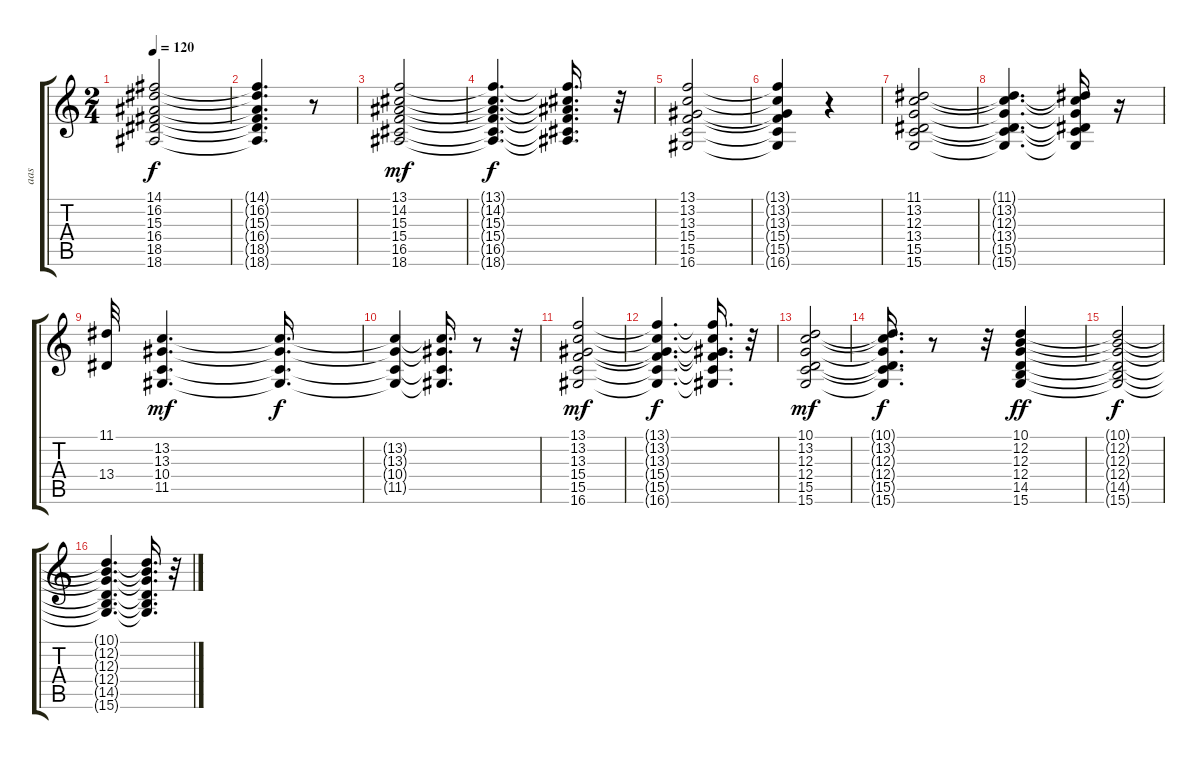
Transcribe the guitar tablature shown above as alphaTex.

\track ("aas" "aas") {instrument choiraahs}
\staff {score tabs}
\tuning (E4 B3 G3 D3 A2 E2) {hide}
\ts (2 4)
\tempo 120
\clef g2
\ks c
(14.1 16.2 15.3 16.4 18.5 18.6).2{dy f} |
(14.1{t} 16.2{t} 15.3{t} 16.4{t} 18.5{t} 18.6{t}).4{d} r.8 |
(13.1 14.2 15.3 15.4 16.5 18.6).2{dy mf} |
(13.1{t} 14.2{t} 15.3{t} 15.4{t} 16.5{t} 18.6{t}).4{d dy f} (13.1{t} 14.2{t} 15.3{t} 15.4{t} 16.5{t} 18.6{t}).16{d} r.32 |
(13.1 13.2 13.3 15.4 15.5 16.6).2 |
(13.1{t} 13.2{t} 13.3{t} 15.4{t} 15.5{t} 16.6{t}).4 r.4 |
(11.1 13.2 12.3 13.4 15.5 15.6).2 |
(11.1{t} 13.2{t} 12.3{t} 13.4{t} 15.5{t} 15.6{t}).4{d} (11.1{t} 13.2{t} 12.3{t} 13.4{t} 15.5{t} 15.6{t}).16 r.16 |
(11.1 13.4).32 (13.2 13.3 10.4 11.5).4{d dy mf} (13.2{t} 13.3{t} 10.4{t} 11.5{t}).16{d dy f} |
(13.2{t} 13.3{t} 10.4{t} 11.5{t}).4 (13.2{t} 13.3{t} 10.4{t} 11.5{t}).16{d} r.8 r.32 |
(13.1 13.2 13.3 15.4 15.5 16.6).2{dy mf} |
(13.1{t} 13.2{t} 13.3{t} 15.4{t} 15.5{t} 16.6{t}).4{d dy f} (13.1{t} 13.2{t} 13.3{t} 15.4{t} 15.5{t} 16.6{t}).16{d} r.32 |
(10.1 13.2 12.3 12.4 15.5 15.6).2{dy mf} |
(10.1{t} 13.2{t} 12.3{t} 12.4{t} 15.5{t} 15.6{t}).16{d dy f} r.8 r.32 (10.1 12.2 12.3 12.4 14.5 15.6).4{dy ff} |
(10.1{t} 12.2{t} 12.3{t} 12.4{t} 14.5{t} 15.6{t}).2{dy f} |
(10.1{t} 12.2{t} 12.3{t} 12.4{t} 14.5{t} 15.6{t}).4{d} (10.1{t} 12.2{t} 12.3{t} 12.4{t} 14.5{t} 15.6{t}).16{d} r.32
